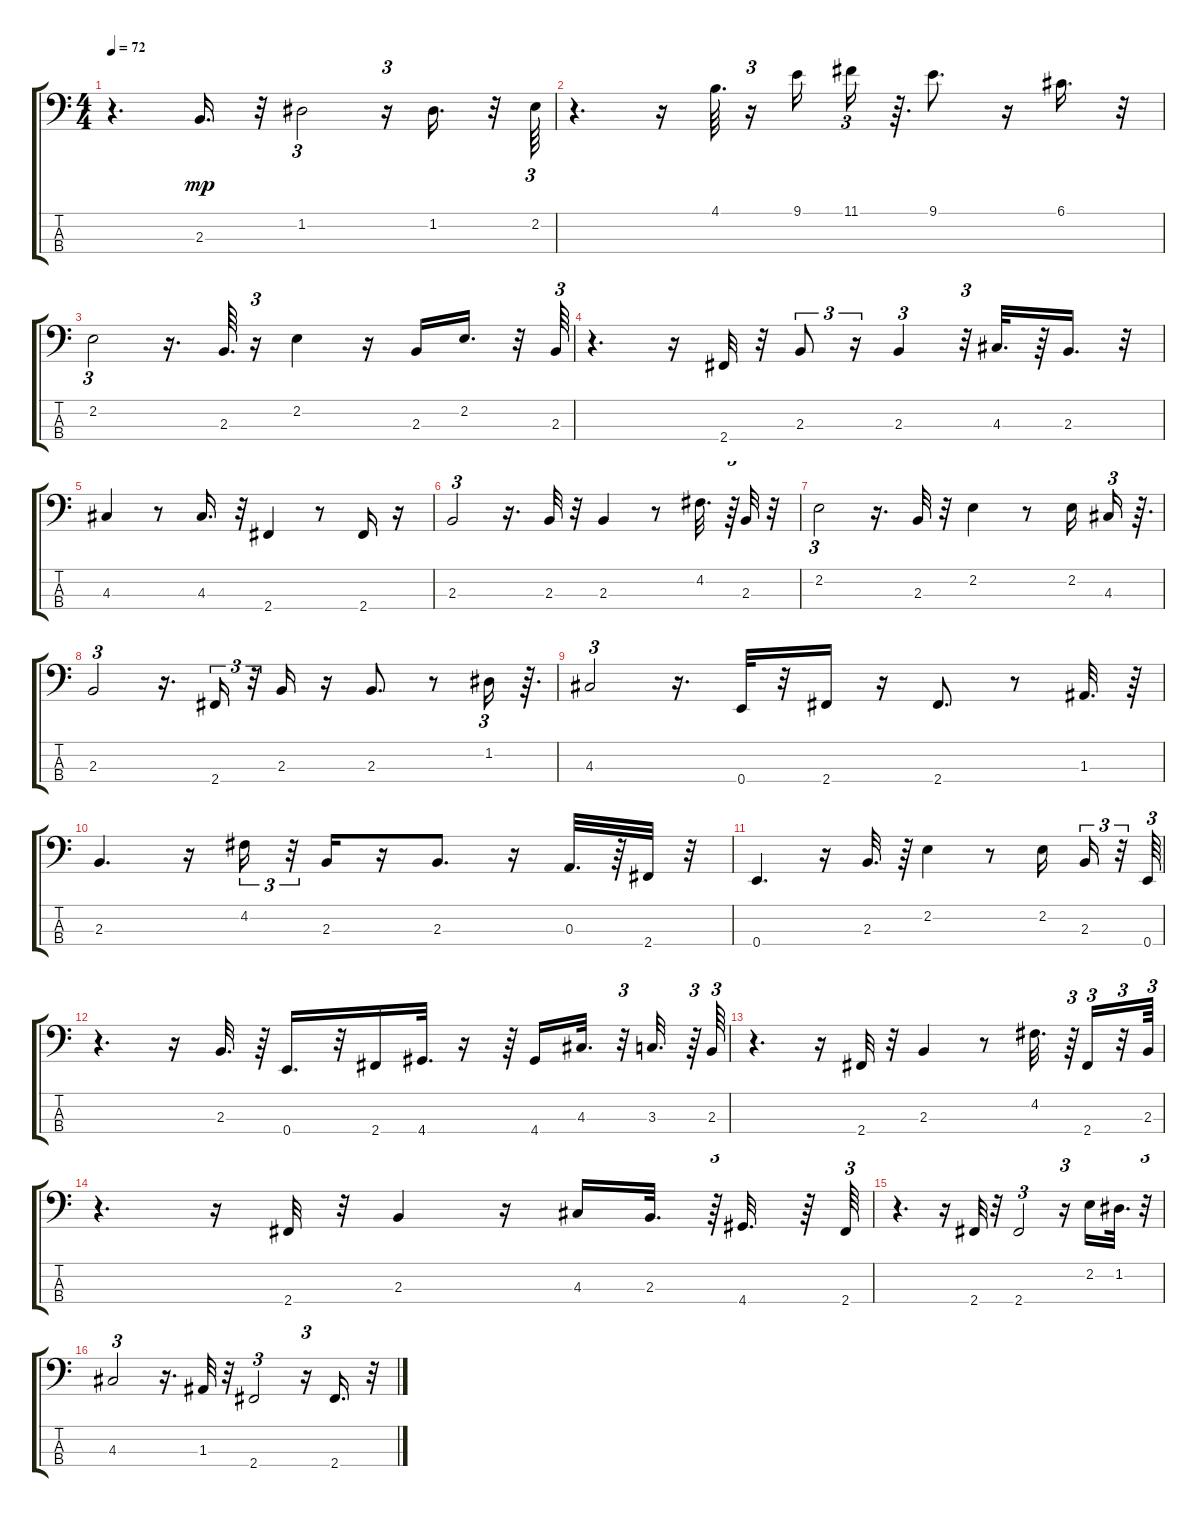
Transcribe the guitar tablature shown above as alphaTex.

\track "" {instrument electricbasspick}
\staff {score tabs}
\tuning (G2 D2 A1 E1) {hide}
\ts (4 4)
\tempo 72
\clef f4
\ks c
r.4{d dy mp} 2.3.16{d} r.32 1.2.2{tu (3 2)} r.16{tu (3 2)} 1.2.16{d} r.32 2.2.64{tu (3 2)} |
r.4{d} r.16 4.1.64{d} r.16{tu (3 2)} 9.1.16 11.1.16{tu (3 2)} r.64{d} 9.1.8{d} r.16 6.1.16{d} r.32 |
2.2.2{tu (3 2)} r.16{d} 2.3.64{d} r.16{tu (3 2)} 2.2.4 r.16 2.3.16 2.2.16{d} r.32 2.3.64{tu (3 2)} |
r.4{d} r.16 2.4.32 r.32 2.3.8{tu (3 2)} r.16{tu (3 2)} 2.3.4{tu (3 2)} r.32{tu (3 2)} 4.3.32{d} r.64 2.3.16{d} r.32 |
4.3.4 r.8 4.3.16{d} r.32 2.4.4 r.8 2.4.16 r.16 |
2.3.2{tu (3 2)} r.16{d} 2.3.32 r.32 2.3.4 r.8 4.2.32{d} r.64{tu (3 2)} 2.3.32 r.32 |
2.2.2{tu (3 2)} r.16{d} 2.3.32 r.32 2.2.4 r.8 2.2.16 4.3.16{tu (3 2)} r.64{d} |
2.3.2{tu (3 2)} r.16{d} 2.4.16{tu (3 2)} r.32{tu (3 2)} 2.3.16 r.16 2.3.8{d} r.8 1.2.16{tu (3 2)} r.64{d} |
4.3.2{tu (3 2)} r.16{d} 0.4.32 r.32 2.4.16 r.16 2.4.8{d} r.8 1.3.32{d} r.64 |
2.3.4{d} r.16 4.2.16{tu (3 2)} r.32{tu (3 2)} 2.3.16 r.16 2.3.8{d} r.16 0.3.32{d} r.64 2.4.32 r.32 |
0.4.4{d} r.16 2.3.32{d} r.64 2.2.4 r.8 2.2.16 2.3.16{tu (3 2)} r.32{tu (3 2)} 0.4.64{tu (3 2)} |
r.4{d} r.16 2.3.32{d} r.64 0.4.16{d} r.32 2.4.16 4.4.32{d} r.16 r.64 4.4.16 4.3.32{d} r.32{tu (3 2)} 3.3.32{d} r.64{tu (3 2)} 2.3.64{tu (3 2)} |
r.4{d} r.16 2.4.32 r.32 2.3.4 r.8 4.2.32{d} r.64{tu (3 2)} 2.4.16{tu (3 2)} r.32{tu (3 2)} 2.3.64{tu (3 2)} |
r.4{d} r.16 2.4.32 r.32 2.3.4 r.16 4.3.16 2.3.32{d} r.64{tu (3 2)} 4.4.32{d} r.64 2.4.64{tu (3 2)} |
r.4{d} r.16 2.4.32 r.32 2.4.2{tu (3 2)} r.16{tu (3 2)} 2.2.16 1.2.32{d} r.32{tu (3 2)} |
4.3.2{tu (3 2)} r.16{d} 1.3.32 r.32 2.4.2{tu (3 2)} r.16{tu (3 2)} 2.4.16{d} r.32
